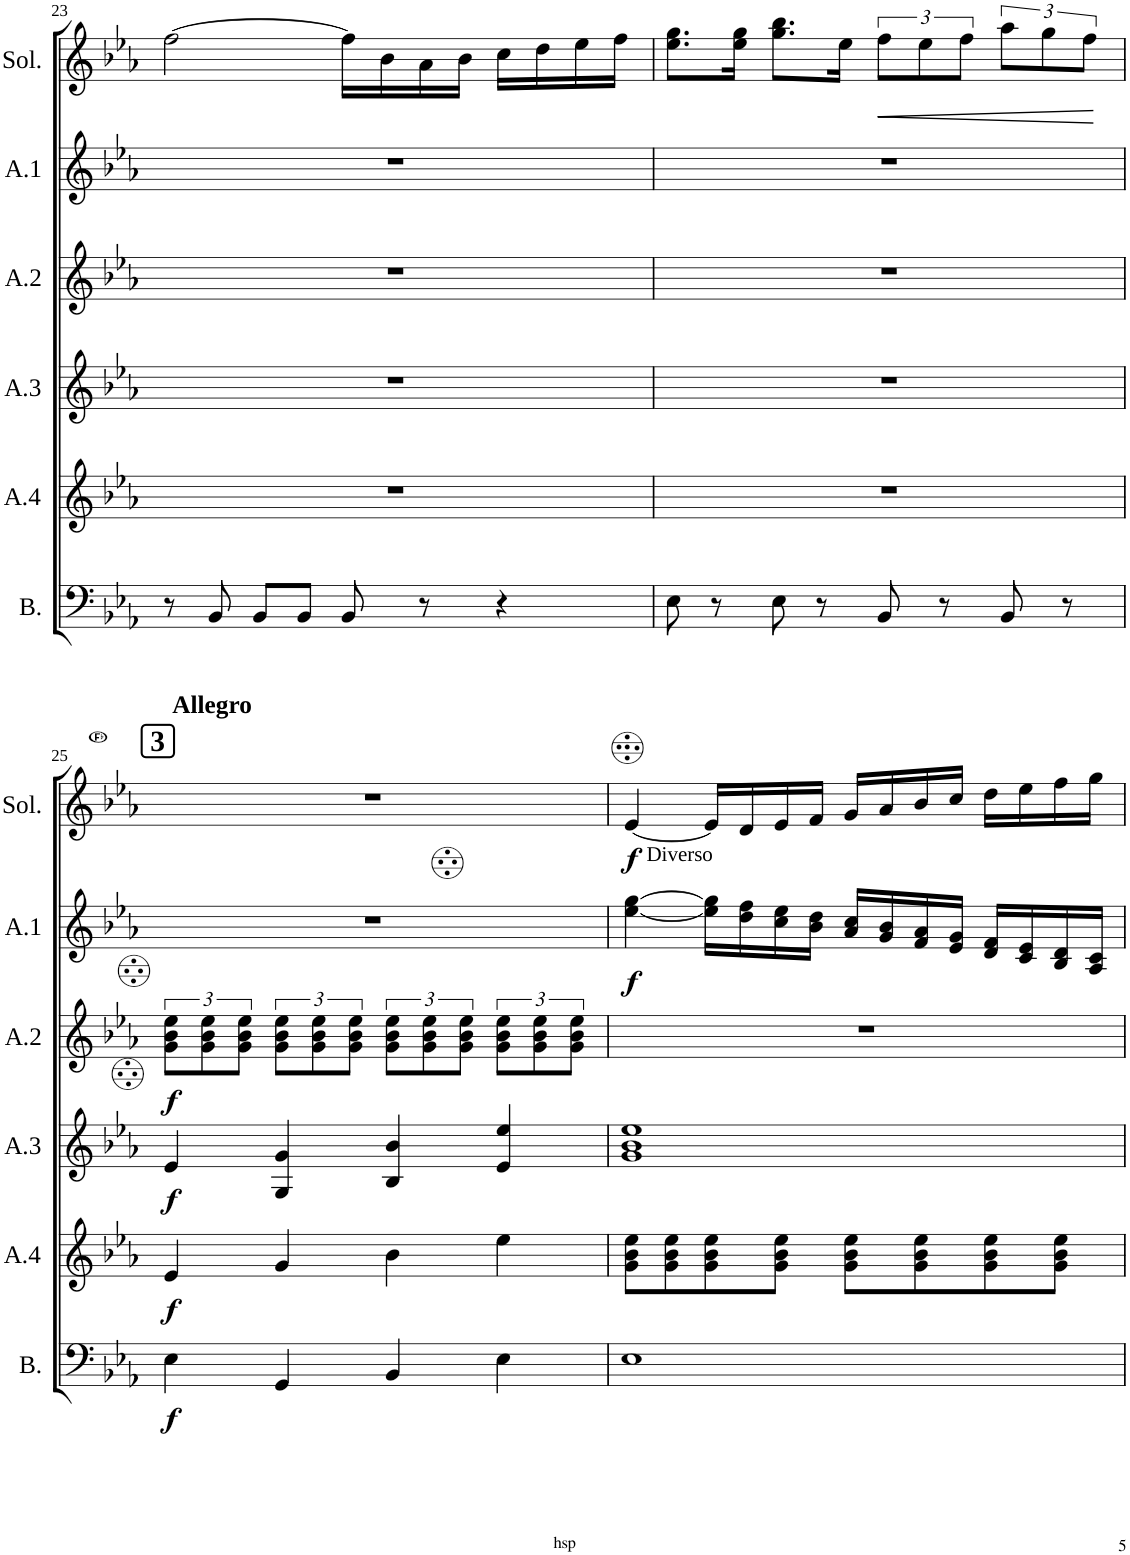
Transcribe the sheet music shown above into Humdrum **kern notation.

**kern	**dynam	**kern	**dynam	**kern	**dynam	**kern	**dynam	**kern	**dynam	**kern	**dynam
*part6	*part6	*part5	*part5	*part4	*part4	*part3	*part3	*part2	*part2	*part1	*part1
*staff6	*staff6	*staff5	*staff5	*staff4	*staff4	*staff3	*staff3	*staff2	*staff2	*staff1	*staff1
*I"Bass	*	*I"Akk. 4	*	*I"Akk. 3	*	*I"Akk. 2	*	*I"Akk. 1	*	*I"Solo	*
*I'B.	*	*I'A.4	*	*I'A.3	*	*I'A.2	*	*I'A.1	*	*I'Sol.	*
!!LO:PB:g=z
*clefF4	*	*clefG2	*	*clefG2	*	*clefG2	*	*clefG2	*	*clefG2	*
*k[b-e-a-]	*	*k[b-e-a-]	*	*k[b-e-a-]	*	*k[b-e-a-]	*	*k[b-e-a-]	*	*k[b-e-a-]	*
*M4/4	*	*M4/4	*	*M4/4	*	*M4/4	*	*M4/4	*	*M4/4	*
*met(c)	*	*met(c)	*	*met(c)	*	*met(c)	*	*met(c)	*	*met(c)	*
=23	=23	=23	=23	=23	=23	=23	=23	=23	=23	=23	=23
8r	.	1r	.	1r	.	1r	.	1r	.	[2ff\	.
8BB-/	.	.	.	.	.	.	.	.	.	.	.
8BB-/L	.	.	.	.	.	.	.	.	.	.	.
8BB-/J	.	.	.	.	.	.	.	.	.	.	.
8BB-/	.	.	.	.	.	.	.	.	.	16ff\LL]	.
.	.	.	.	.	.	.	.	.	.	16b-\	.
8r	.	.	.	.	.	.	.	.	.	16a-\	.
.	.	.	.	.	.	.	.	.	.	16b-\JJ	.
4r	.	.	.	.	.	.	.	.	.	16cc\LL	.
.	.	.	.	.	.	.	.	.	.	16dd\	.
.	.	.	.	.	.	.	.	.	.	16ee-\	.
.	.	.	.	.	.	.	.	.	.	16ff\JJ	.
=24	=24	=24	=24	=24	=24	=24	=24	=24	=24	=24	=24
8E-\	.	1r	.	1r	.	1r	.	1r	.	8.ee-\ 8.gg\L	.
8r	.	.	.	.	.	.	.	.	.	.	.
.	.	.	.	.	.	.	.	.	.	16ee-\ 16gg\Jk	.
8E-\	.	.	.	.	.	.	.	.	.	8.gg\ 8.bb-\L	.
8r	.	.	.	.	.	.	.	.	.	.	.
.	.	.	.	.	.	.	.	.	.	16ee-\Jk	.
!	!	!	!	!	!	!	!	!	!	!	!LO:HP:b
8BB-/	.	.	.	.	.	.	.	.	.	12ff\L	<
.	.	.	.	.	.	.	.	.	.	12ee-\	.
8r	.	.	.	.	.	.	.	.	.	.	.
.	.	.	.	.	.	.	.	.	.	12ff\J	.
8BB-/	.	.	.	.	.	.	.	.	.	12aa-\L	.
.	.	.	.	.	.	.	.	.	.	12gg\	.
8r	.	.	.	.	.	.	.	.	.	.	.
.	.	.	.	.	.	.	.	.	.	12ff\J	[
!!LO:LB:g=z
=25	=25	=25	=25	=25	=25	=25	=25	=25	=25	=25	=25
!	!	!	!	!	!	!	!	!	!	!LO:TX:a:B:t=3	!
!	!	!	!	!	!	!	!	!	!	!LO:TX:a:B:t=Allegro	!
!	!LO:DY:b	!	!LO:DY:b	!	!LO:DY:b	!	!LO:DY:b	!	!	!	!
4E-\	f	4e-/	f	4e-/	f	12g\ 12b-\ 12ee-\L	f	1r	.	1r	.
.	.	.	.	.	.	12g\ 12b-\ 12ee-\	.	.	.	.	.
.	.	.	.	.	.	12g\ 12b-\ 12ee-\J	.	.	.	.	.
4GG/	.	4g/	.	4G/ 4g/	.	12g\ 12b-\ 12ee-\L	.	.	.	.	.
.	.	.	.	.	.	12g\ 12b-\ 12ee-\	.	.	.	.	.
.	.	.	.	.	.	12g\ 12b-\ 12ee-\J	.	.	.	.	.
4BB-/	.	4b-\	.	4B-/ 4b-/	.	12g\ 12b-\ 12ee-\L	.	.	.	.	.
.	.	.	.	.	.	12g\ 12b-\ 12ee-\	.	.	.	.	.
.	.	.	.	.	.	12g\ 12b-\ 12ee-\J	.	.	.	.	.
4E-\	.	4ee-\	.	4e-/ 4ee-/	.	12g\ 12b-\ 12ee-\L	.	.	.	.	.
.	.	.	.	.	.	12g\ 12b-\ 12ee-\	.	.	.	.	.
.	.	.	.	.	.	12g\ 12b-\ 12ee-\J	.	.	.	.	.
=26	=26	=26	=26	=26	=26	=26	=26	=26	=26	=26	=26
!	!	!	!	!	!	!	!	!LO:TX:a:t=Diverso	!	!	!
!	!	!	!	!	!	!	!	!	!LO:DY:b	!	!LO:DY:b
1E-	.	8g\ 8b-\ 8ee-\L	.	1g 1b- 1ee-	.	1r	.	[4ee-\ [4gg\	f	[4e-/	f
.	.	8g\ 8b-\ 8ee-\	.	.	.	.	.	.	.	.	.
.	.	8g\ 8b-\ 8ee-\	.	.	.	.	.	16ee-\] 16gg\]LL	.	16e-/LL]	.
.	.	.	.	.	.	.	.	16dd\ 16ff\	.	16d/	.
.	.	8g\ 8b-\ 8ee-\J	.	.	.	.	.	16cc\ 16ee-\	.	16e-/	.
.	.	.	.	.	.	.	.	16b-\ 16dd\JJ	.	16f/JJ	.
.	.	8g\ 8b-\ 8ee-\L	.	.	.	.	.	16a-/ 16cc/LL	.	16g/LL	.
.	.	.	.	.	.	.	.	16g/ 16b-/	.	16a-/	.
.	.	8g\ 8b-\ 8ee-\	.	.	.	.	.	16f/ 16a-/	.	16b-/	.
.	.	.	.	.	.	.	.	16e-/ 16g/JJ	.	16cc/JJ	.
.	.	8g\ 8b-\ 8ee-\	.	.	.	.	.	16d/ 16f/LL	.	16dd\LL	.
.	.	.	.	.	.	.	.	16c/ 16e-/	.	16ee-\	.
.	.	8g\ 8b-\ 8ee-\J	.	.	.	.	.	16B-/ 16d/	.	16ff\	.
.	.	.	.	.	.	.	.	16A-/ 16c/JJ	.	16gg\JJ	.
=	=	=	=	=	=	=	=	=	=	=	=
*-	*-	*-	*-	*-	*-	*-	*-	*-	*-	*-	*-
